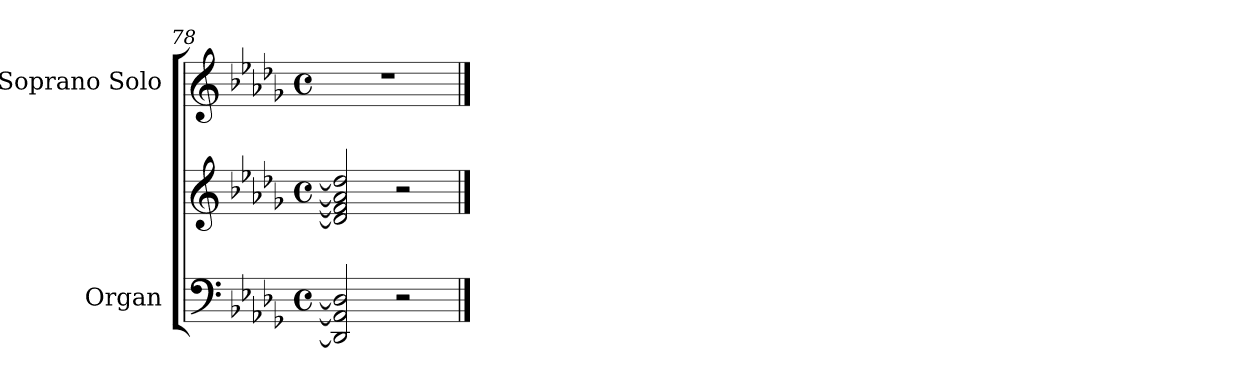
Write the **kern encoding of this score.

**kern	**kern	**kern
*part2	*part2	*part1
*staff3	*staff2	*staff1
*I"Organ	*	*I"Soprano Solo
*I'Org.	*	*
*clefF4	*clefG2	*clefG2
*k[b-e-a-d-g-]	*k[b-e-a-d-g-]	*k[b-e-a-d-g-]
*D-:	*D-:	*D-:
*M4/4	*M4/4	*M4/4
*met(c)	*met(c)	*met(c)
=78	=78	=78
2DD-i/] 2AA-i] 2D-i]	2d-i/] 2fi] 2a-i] 2dd-i]	1r
2r	2r	.
==	==	==
*-	*-	*-
